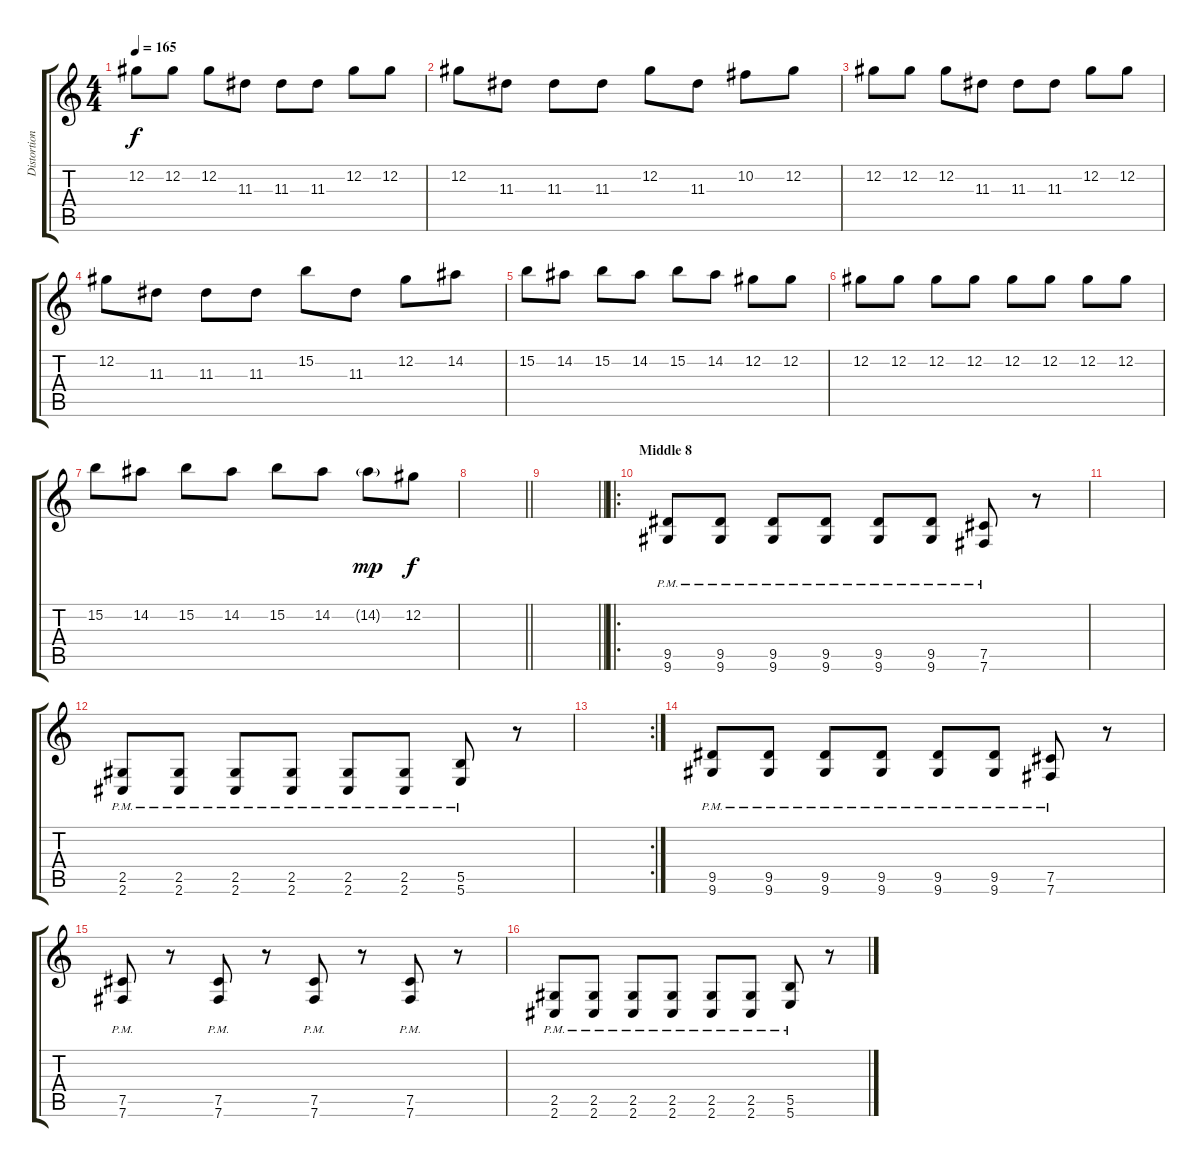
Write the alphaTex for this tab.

\track ("Distortion Guitar 2" "Distortion") {instrument distortionguitar}
\staff {score tabs}
\tuning (Db4 Ab3 E3 B2 Gb2 B1) {hide}
\ts (4 4)
\tempo 165
\clef g2
\ks c
12.2.8{dy f} 12.2.8 12.2.8 11.3.8 11.3.8 11.3.8 12.2.8 12.2.8 |
12.2.8 11.3.8 11.3.8 11.3.8 12.2.8 11.3.8 10.2.8 12.2.8 |
12.2.8 12.2.8 12.2.8 11.3.8 11.3.8 11.3.8 12.2.8 12.2.8 |
12.2.8 11.3.8 11.3.8 11.3.8 15.2.8 11.3.8 12.2.8 14.2.8 |
15.2.8 14.2.8 15.2.8 14.2.8 15.2.8 14.2.8 12.2.8 12.2.8 |
12.2.8 12.2.8 12.2.8 12.2.8 12.2.8 12.2.8 12.2.8 12.2.8 |
15.2.8 14.2.8 15.2.8 14.2.8 15.2.8 14.2.8 14.2{g}.8{dy mp} 12.2.8{dy f} |
\barLineRight lightlight
|
\barLineRight lightlight
|
\ro
\section ("" "Middle 8")
(9.5{pm} 9.6{pm}).8 (9.5{pm} 9.6{pm}).8 (9.5{pm} 9.6{pm}).8 (9.5{pm} 9.6{pm}).8 (9.5{pm} 9.6{pm}).8 (9.5{pm} 9.6{pm}).8 (7.5{pm} 7.6{pm}).8 r.8 |
|
(2.5{pm} 2.6{pm}).8 (2.5{pm} 2.6{pm}).8 (2.5{pm} 2.6{pm}).8 (2.5{pm} 2.6{pm}).8 (2.5{pm} 2.6{pm}).8 (2.5{pm} 2.6{pm}).8 (5.5{pm} 5.6{pm}).8 r.8 |
\rc 2
|
(9.5{pm} 9.6{pm}).8 (9.5{pm} 9.6{pm}).8 (9.5{pm} 9.6{pm}).8 (9.5{pm} 9.6{pm}).8 (9.5{pm} 9.6{pm}).8 (9.5{pm} 9.6{pm}).8 (7.5{pm} 7.6{pm}).8 r.8 |
(7.5{pm} 7.6{pm}).8 r.8 (7.5{pm} 7.6{pm}).8 r.8 (7.5{pm} 7.6{pm}).8 r.8 (7.5{pm} 7.6{pm}).8 r.8 |
(2.5{pm} 2.6{pm}).8 (2.5{pm} 2.6{pm}).8 (2.5{pm} 2.6{pm}).8 (2.5{pm} 2.6{pm}).8 (2.5{pm} 2.6{pm}).8 (2.5{pm} 2.6{pm}).8 (5.5{pm} 5.6{pm}).8 r.8
